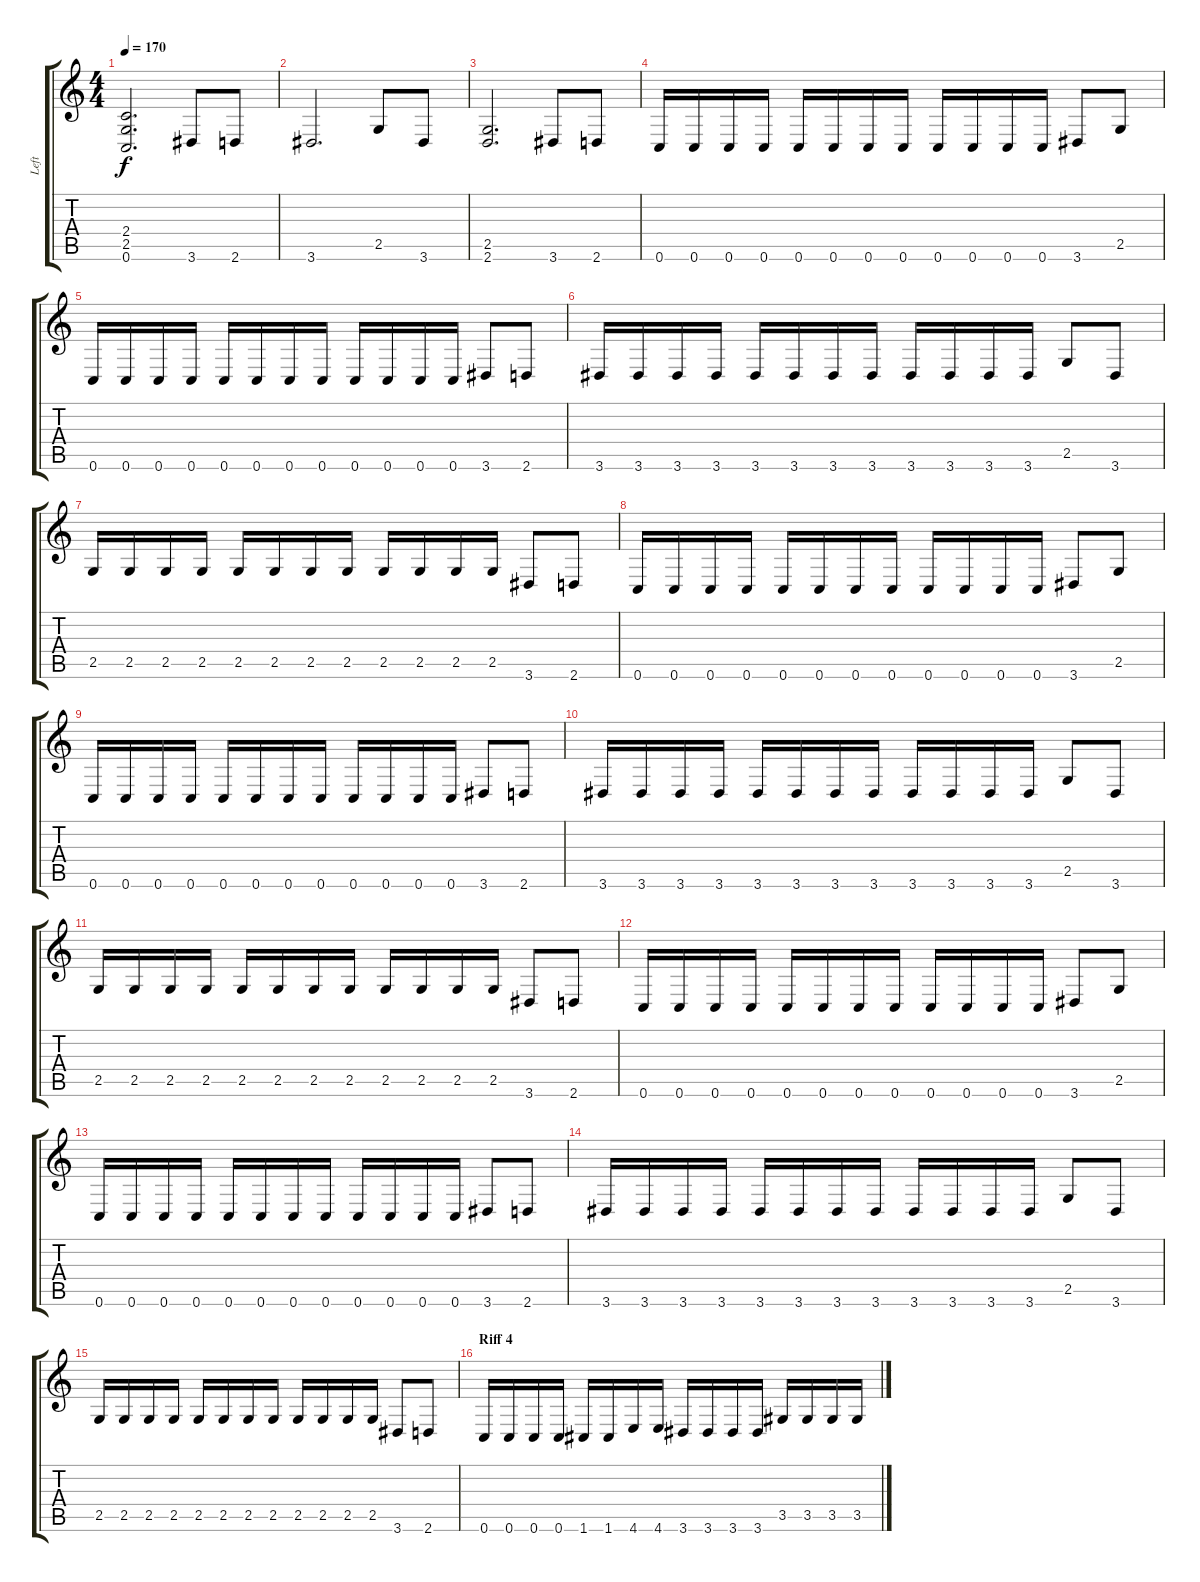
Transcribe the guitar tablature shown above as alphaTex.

\track ("Left" "Left") {instrument distortionguitar}
\staff {score tabs}
\tuning (C4 G3 Eb3 Bb2 F2 C2) {hide}
\ts (4 4)
\tempo 170
\clef g2
\ks c
(2.4 2.5 0.6).2{d dy f} 3.6.8 2.6.8 |
3.6.2{d} 2.5.8 3.6.8 |
(2.5 2.6).2{d} 3.6.8 2.6.8 |
0.6.16 0.6.16 0.6.16 0.6.16 0.6.16 0.6.16 0.6.16 0.6.16 0.6.16 0.6.16 0.6.16 0.6.16 3.6.8 2.5.8 |
0.6.16 0.6.16 0.6.16 0.6.16 0.6.16 0.6.16 0.6.16 0.6.16 0.6.16 0.6.16 0.6.16 0.6.16 3.6.8 2.6.8 |
3.6.16 3.6.16 3.6.16 3.6.16 3.6.16 3.6.16 3.6.16 3.6.16 3.6.16 3.6.16 3.6.16 3.6.16 2.5.8 3.6.8 |
2.5.16 2.5.16 2.5.16 2.5.16 2.5.16 2.5.16 2.5.16 2.5.16 2.5.16 2.5.16 2.5.16 2.5.16 3.6.8 2.6.8 |
0.6.16 0.6.16 0.6.16 0.6.16 0.6.16 0.6.16 0.6.16 0.6.16 0.6.16 0.6.16 0.6.16 0.6.16 3.6.8 2.5.8 |
0.6.16 0.6.16 0.6.16 0.6.16 0.6.16 0.6.16 0.6.16 0.6.16 0.6.16 0.6.16 0.6.16 0.6.16 3.6.8 2.6.8 |
3.6.16 3.6.16 3.6.16 3.6.16 3.6.16 3.6.16 3.6.16 3.6.16 3.6.16 3.6.16 3.6.16 3.6.16 2.5.8 3.6.8 |
2.5.16 2.5.16 2.5.16 2.5.16 2.5.16 2.5.16 2.5.16 2.5.16 2.5.16 2.5.16 2.5.16 2.5.16 3.6.8 2.6.8 |
0.6.16 0.6.16 0.6.16 0.6.16 0.6.16 0.6.16 0.6.16 0.6.16 0.6.16 0.6.16 0.6.16 0.6.16 3.6.8 2.5.8 |
0.6.16 0.6.16 0.6.16 0.6.16 0.6.16 0.6.16 0.6.16 0.6.16 0.6.16 0.6.16 0.6.16 0.6.16 3.6.8 2.6.8 |
3.6.16 3.6.16 3.6.16 3.6.16 3.6.16 3.6.16 3.6.16 3.6.16 3.6.16 3.6.16 3.6.16 3.6.16 2.5.8 3.6.8 |
2.5.16 2.5.16 2.5.16 2.5.16 2.5.16 2.5.16 2.5.16 2.5.16 2.5.16 2.5.16 2.5.16 2.5.16 3.6.8 2.6.8 |
\section ("" "Riff 4")
0.6.16 0.6.16 0.6.16 0.6.16 1.6.16 1.6.16 4.6.16 4.6.16 3.6.16 3.6.16 3.6.16 3.6.16 3.5.16 3.5.16 3.5.16 3.5.16
